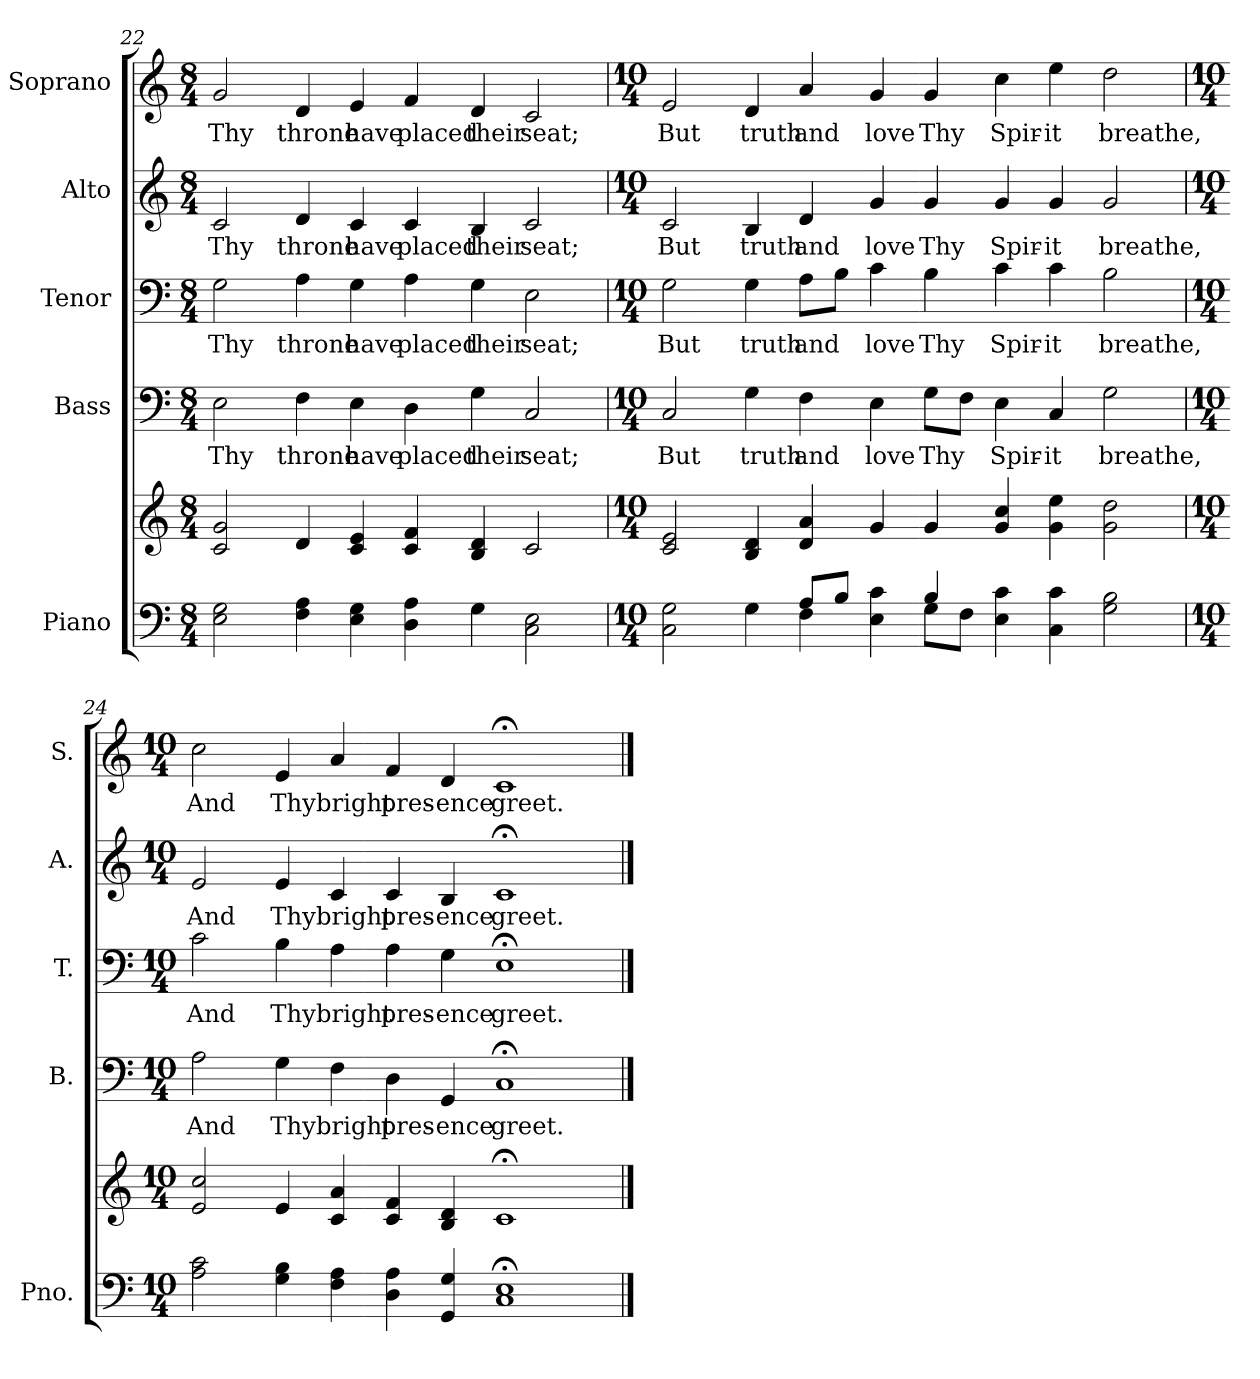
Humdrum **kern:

**kern	**kern	**kern	**text	**kern	**text	**kern	**text	**kern	**text
*part5	*part5	*part4	*part4	*part3	*part3	*part2	*part2	*part1	*part1
*staff6	*staff5	*staff4	*staff4	*staff3	*staff3	*staff2	*staff2	*staff1	*staff1
*I"Piano	*	*I"Bass	*	*I"Tenor	*	*I"Alto	*	*I"Soprano	*
*I'Pno.	*	*I'B.	*	*I'T.	*	*I'A.	*	*I'S.	*
*clefF4	*clefG2	*clefF4	*	*clefF4	*	*clefG2	*	*clefG2	*
*k[]	*k[]	*k[]	*	*k[]	*	*k[]	*	*k[]	*
*C:	*C:	*C:	*	*C:	*	*C:	*	*C:	*
*M8/4	*M8/4	*M8/4	*	*M8/4	*	*M8/4	*	*M8/4	*
=22	=22	=22	=22	=22	=22	=22	=22	=22	=22
!	!	!	!LO:LY:b:color=#000000	!	!	!	!	!	!
!	!	!	!	!	!LO:LY:b:color=#000000	!	!	!	!
!	!	!	!	!	!	!	!LO:LY:b:color=#000000	!	!
!	!	!	!	!	!	!	!	!	!LO:LY:b:color=#000000
2Ei\ 2Gi	2ci/ 2gi	2Ei\	Thy	2Gi\	Thy	2ci/	Thy	2gi/	Thy
!	!	!	!LO:LY:b:color=#000000	!	!	!	!	!	!
!	!	!	!	!	!LO:LY:b:color=#000000	!	!	!	!
!	!	!	!	!	!	!	!LO:LY:b:color=#000000	!	!
!	!	!	!	!	!	!	!	!	!LO:LY:b:color=#000000
4Fi\ 4Ai	4di/	4Fi\	throne	4Ai\	throne	4di/	throne	4di/	throne
!	!	!	!LO:LY:b:color=#000000	!	!	!	!	!	!
!	!	!	!	!	!LO:LY:b:color=#000000	!	!	!	!
!	!	!	!	!	!	!	!LO:LY:b:color=#000000	!	!
!	!	!	!	!	!	!	!	!	!LO:LY:b:color=#000000
4Ei\ 4Gi	4ci/ 4ei	4Ei\	have	4Gi\	have	4ci/	have	4ei/	have
!	!	!	!LO:LY:b:color=#000000	!	!	!	!	!	!
!	!	!	!	!	!LO:LY:b:color=#000000	!	!	!	!
!	!	!	!	!	!	!	!LO:LY:b:color=#000000	!	!
!	!	!	!	!	!	!	!	!	!LO:LY:b:color=#000000
4Di\ 4Ai	4ci/ 4fi	4Di\	placed	4Ai\	placed	4ci/	placed	4fi/	placed
!	!	!	!LO:LY:b:color=#000000	!	!	!	!	!	!
!	!	!	!	!	!LO:LY:b:color=#000000	!	!	!	!
!	!	!	!	!	!	!	!LO:LY:b:color=#000000	!	!
!	!	!	!	!	!	!	!	!	!LO:LY:b:color=#000000
4Gi\	4Bi/ 4di	4Gi\	their	4Gi\	their	4Bi/	their	4di/	their
!	!	!	!LO:LY:b:color=#000000	!	!	!	!	!	!
!	!	!	!	!	!LO:LY:b:color=#000000	!	!	!	!
!	!	!	!	!	!	!	!LO:LY:b:color=#000000	!	!
!	!	!	!	!	!	!	!	!	!LO:LY:b:color=#000000
2Ci\ 2Ei	2ci/	2Ci/	seat;	2Ei\	seat;	2ci/	seat;	2ci/	seat;
!!LO:PB:g=z
=23	=23	=23	=23	=23	=23	=23	=23	=23	=23
*M10/4	*M10/4	*M10/4	*	*M10/4	*	*M10/4	*	*M10/4	*
*^	*	*	*	*	*	*	*	*	*
!	!	!	!	!LO:LY:b:color=#000000	!	!	!	!	!	!
!	!	!	!	!	!	!LO:LY:b:color=#000000	!	!	!	!
!	!	!	!	!	!	!	!	!LO:LY:b:color=#000000	!	!
!	!	!	!	!	!	!	!	!	!	!LO:LY:b:color=#000000
2Ci\ 2Gi	2ryy	2ci/ 2ei	2Ci/	But	2Gi\	But	2ci/	But	2ei/	But
!	!	!	!	!LO:LY:b:color=#000000	!	!	!	!	!	!
!	!	!	!	!	!	!LO:LY:b:color=#000000	!	!	!	!
!	!	!	!	!	!	!	!	!LO:LY:b:color=#000000	!	!
!	!	!	!	!	!	!	!	!	!	!LO:LY:b:color=#000000
4Gi\	4ryy	4Bi/ 4di	4Gi\	truth	4Gi\	truth	4Bi/	truth	4di/	truth
!	!	!	!	!LO:LY:b:color=#000000	!	!	!	!	!	!
!	!	!	!	!	!	!LO:LY:b:color=#000000	!	!	!	!
!	!	!	!	!	!	!	!	!LO:LY:b:color=#000000	!	!
!	!	!	!	!	!	!	!	!	!	!LO:LY:b:color=#000000
8Ai/L	4Fi\	4di/ 4ai	4Fi\	and	8Ai\L	and	4di/	and	4ai/	and
8Bi/J	.	.	.	.	8Bi\J	.	.	.	.	.
!	!	!	!	!LO:LY:b:color=#000000	!	!	!	!	!	!
!	!	!	!	!	!	!LO:LY:b:color=#000000	!	!	!	!
!	!	!	!	!	!	!	!	!LO:LY:b:color=#000000	!	!
!	!	!	!	!	!	!	!	!	!	!LO:LY:b:color=#000000
4Ei\ 4ci	4ryy	4gi/	4Ei\	love	4ci\	love	4gi/	love	4gi/	love
!	!	!	!	!LO:LY:b:color=#000000	!	!	!	!	!	!
!	!	!	!	!	!	!LO:LY:b:color=#000000	!	!	!	!
!	!	!	!	!	!	!	!	!LO:LY:b:color=#000000	!	!
!	!	!	!	!	!	!	!	!	!	!LO:LY:b:color=#000000
4Bi/	8Gi\L	4gi/	8Gi\L	Thy	4Bi\	Thy	4gi/	Thy	4gi/	Thy
.	8Fi\J	.	8Fi\J	.	.	.	.	.	.	.
!	!	!	!	!LO:LY:b:color=#000000	!	!	!	!	!	!
!	!	!	!	!	!	!LO:LY:b:color=#000000	!	!	!	!
!	!	!	!	!	!	!	!	!LO:LY:b:color=#000000	!	!
!	!	!	!	!	!	!	!	!	!	!LO:LY:b:color=#000000
4Ei\ 4ci	2ryy	4gi/ 4cci	4Ei\	Spir-	4ci\	Spir-	4gi/	Spir-	4cci\	Spir-
!	!	!	!	!LO:LY:b:color=#000000	!	!	!	!	!	!
!	!	!	!	!	!	!LO:LY:b:color=#000000	!	!	!	!
!	!	!	!	!	!	!	!	!LO:LY:b:color=#000000	!	!
!	!	!	!	!	!	!	!	!	!	!LO:LY:b:color=#000000
4Ci\ 4ci	.	4gi\ 4eei	4Ci/	-it	4ci\	-it	4gi/	-it	4eei\	-it
!	!	!	!	!LO:LY:b:color=#000000	!	!	!	!	!	!
!	!	!	!	!	!	!LO:LY:b:color=#000000	!	!	!	!
!	!	!	!	!	!	!	!	!LO:LY:b:color=#000000	!	!
!	!	!	!	!	!	!	!	!	!	!LO:LY:b:color=#000000
2Gi\ 2Bi	2ryy	2gi\ 2ddi	2Gi\	breathe,	2Bi\	breathe,	2gi/	breathe,	2ddi\	breathe,
*v	*v	*	*	*	*	*	*	*	*	*
=24	=24	=24	=24	=24	=24	=24	=24	=24	=24
*M10/4	*M10/4	*M10/4	*	*M10/4	*	*M10/4	*	*M10/4	*
*^	*	*	*	*	*	*	*	*	*
!	!	!	!	!LO:LY:b:color=#000000	!	!	!	!	!	!
*v	*v	*	*	*	*	*	*	*	*	*
*^	*	*	*	*	*	*	*	*	*
!	!	!	!	!	!	!LO:LY:b:color=#000000	!	!	!	!
*v	*v	*	*	*	*	*	*	*	*	*
*^	*	*	*	*	*	*	*	*	*
!	!	!	!	!	!	!	!	!LO:LY:b:color=#000000	!	!
*v	*v	*	*	*	*	*	*	*	*	*
*^	*	*	*	*	*	*	*	*	*
!	!	!	!	!	!	!	!	!	!	!LO:LY:b:color=#000000
*v	*v	*	*	*	*	*	*	*	*	*
2Ai\ 2ci	2ei/ 2cci	2Ai\	And	2ci\	And	2ei/	And	2cci\	And
!	!	!	!LO:LY:b:color=#000000	!	!	!	!	!	!
!	!	!	!	!	!LO:LY:b:color=#000000	!	!	!	!
!	!	!	!	!	!	!	!LO:LY:b:color=#000000	!	!
!	!	!	!	!	!	!	!	!	!LO:LY:b:color=#000000
4Gi\ 4Bi	4ei/	4Gi\	Thy	4Bi\	Thy	4ei/	Thy	4ei/	Thy
!	!	!	!LO:LY:b:color=#000000	!	!	!	!	!	!
!	!	!	!	!	!LO:LY:b:color=#000000	!	!	!	!
!	!	!	!	!	!	!	!LO:LY:b:color=#000000	!	!
!	!	!	!	!	!	!	!	!	!LO:LY:b:color=#000000
4Fi\ 4Ai	4ci/ 4ai	4Fi\	bright	4Ai\	bright	4ci/	bright	4ai/	bright
!	!	!	!LO:LY:b:color=#000000	!	!	!	!	!	!
!	!	!	!	!	!LO:LY:b:color=#000000	!	!	!	!
!	!	!	!	!	!	!	!LO:LY:b:color=#000000	!	!
!	!	!	!	!	!	!	!	!	!LO:LY:b:color=#000000
4Di\ 4Ai	4ci/ 4fi	4Di\	pres-	4Ai\	pres-	4ci/	pres-	4fi/	pres-
!	!	!	!LO:LY:b:color=#000000	!	!	!	!	!	!
!	!	!	!	!	!LO:LY:b:color=#000000	!	!	!	!
!	!	!	!	!	!	!	!LO:LY:b:color=#000000	!	!
!	!	!	!	!	!	!	!	!	!LO:LY:b:color=#000000
4GGi/ 4Gi	4Bi/ 4di	4GGi/	-ence	4Gi\	-ence	4Bi/	-ence	4di/	-ence
!	!	!	!LO:LY:b:color=#000000	!	!	!	!	!	!
!	!	!	!	!	!LO:LY:b:color=#000000	!	!	!	!
!	!	!	!	!	!	!	!LO:LY:b:color=#000000	!	!
!	!	!	!	!	!	!	!	!	!LO:LY:b:color=#000000
1Ci; 1Ei;	1c;i	1C;i	greet.	1E;i	greet.	1c;i	greet.	1c;i	greet.
==	==	==	==	==	==	==	==	==	==
*-	*-	*-	*-	*-	*-	*-	*-	*-	*-
